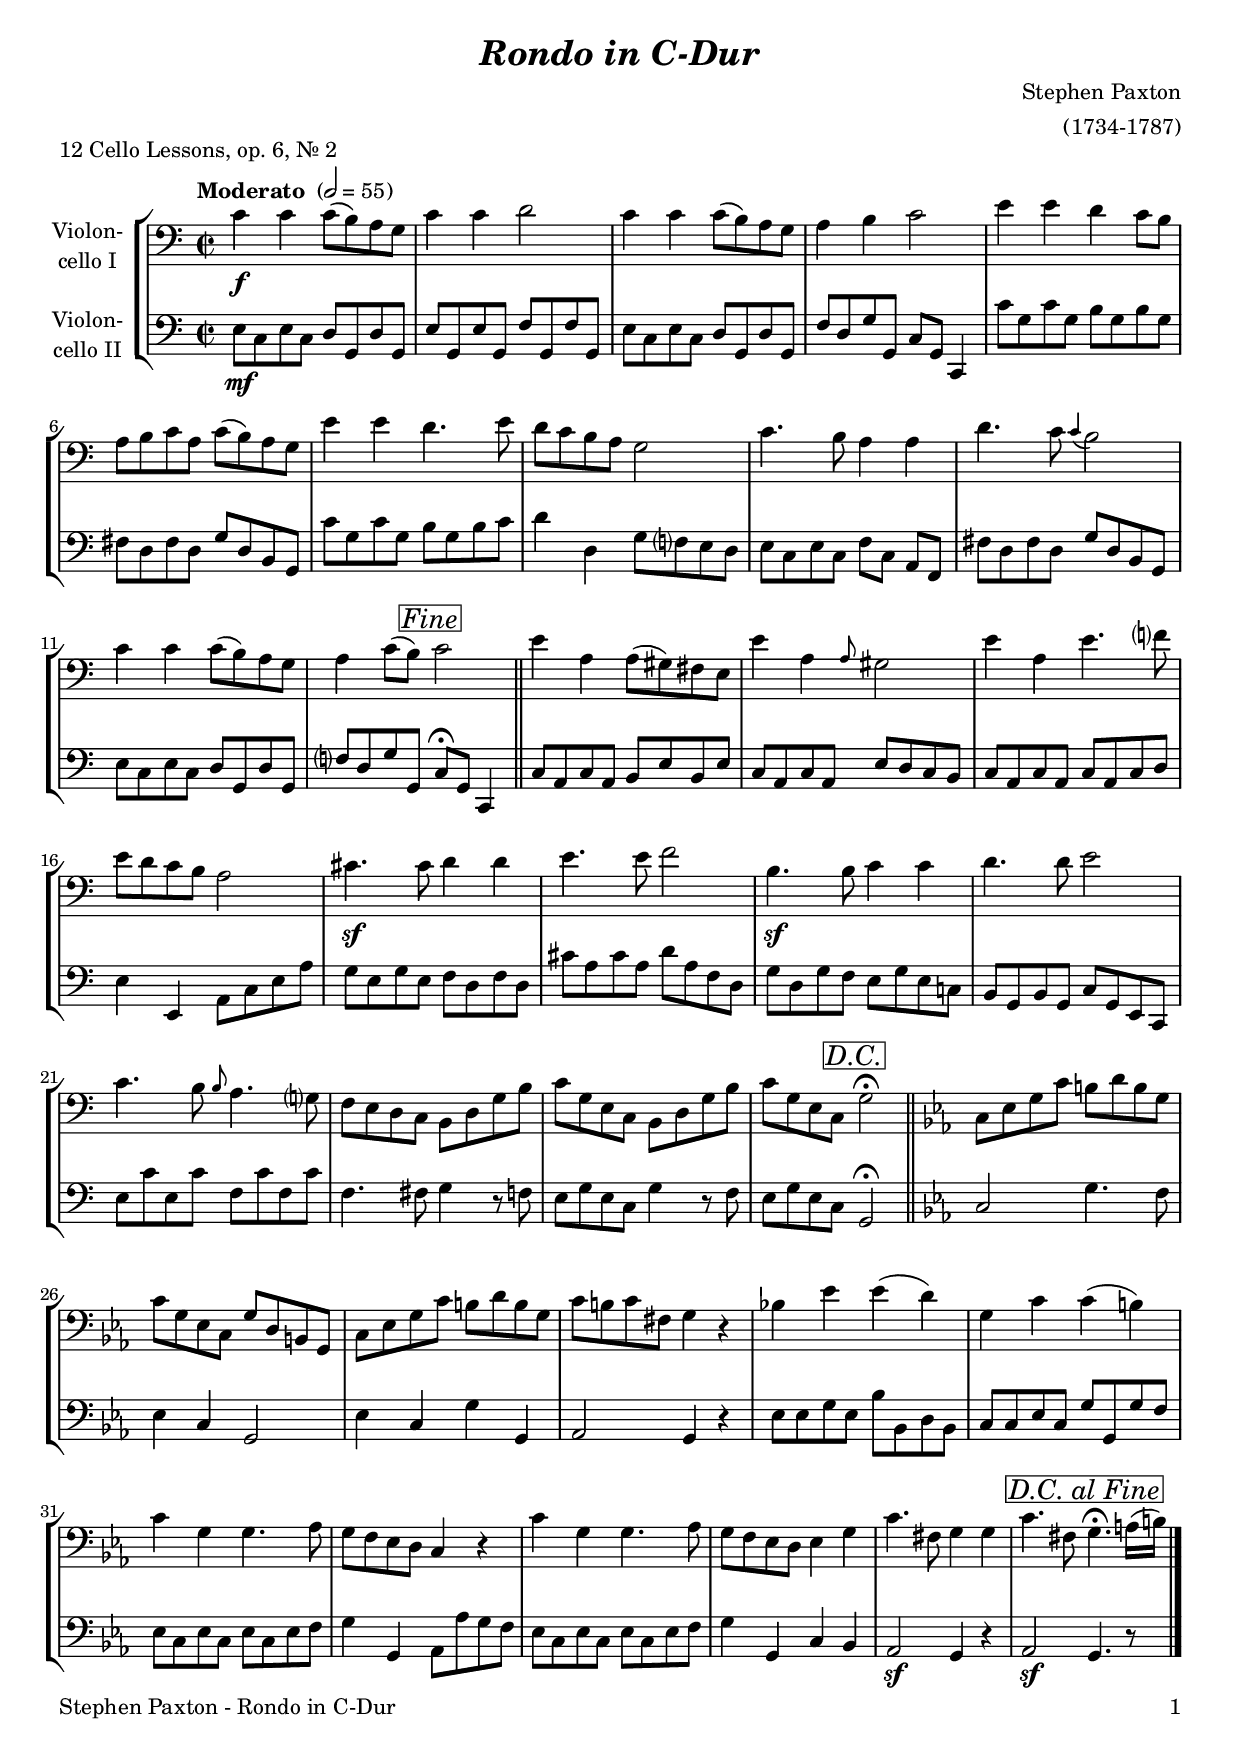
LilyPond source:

\version "2.20.2"
\include "deutsch.ly"
  
#(set-global-staff-size 19)

\header {
  title     = \markup \bold \italic "Rondo in C-Dur"
  composer  = "Stephen Paxton"
  arranger  = "(1734-1787)"
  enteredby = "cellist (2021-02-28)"
  piece     = "12 Cello Lessons, op. 6, Nr. 2"
}

voiceconsts = {
  \key c \major
  \time 2/2
  \clef "bass"
%  \numericTimeSignature
  \compressEmptyMeasures
  % Set default beaming for all staves
%  \set Timing.beamExceptions = #'()
%  \set Timing.baseMoment     = #(ly:make-moment 1 4)
%  \set Timing.beatStructure  = #'(1 1 1)
  \tempo "Moderato " 2=55
}

micl = "clarinet"
mifl = "flute"
miob = "oboe"
mifh = "french horn"
misx = "tenor sax"
mist = "string ensemble 1"
miba = "cello"

daca = \mark \markup \box \italic "D.C."
dcaf = \mark \markup \box \italic "D.C. al Fine"
dolc = \markup \italic "dolce"
fine = \mark \markup \box \italic "Fine"

va = \relative c' {
  \voiceconsts

  c4\f c c8( h) a g
  c4 c d2
  c4 c c8( h) a g
  a4 h c2
  e4 e d c8 h

  a h c a c( h) a g
  e'4 e d4. e8
  d c h a g2
  c4. h8 a4 a
  d4. c8 \appoggiatura c4 h2
  c4 c c8( h) a g
  a4 c8( h) \fine c2 \bar "||"

  e4 a, a8( gis) fis e
  e'4 a, \grace a8 gis2
  e'4 a, e'4. f?8
  e d c h a2
  cis4.\sf cis8 d4 d
  e4. e8 f2

  h,4.\sf h8 c4 c
  d4. d8 e2
  c4. h8 \grace h a4. g?8
  f e d c h d g h
  c g e c h d g h
  c g e c \daca g'2\fermata \bar "||" \key c \minor

  c,8 es g c h d h g
  c g es c g' d h g
  c es g c h d h g
  c h c fis, g4 r
  b! es es( d)
  g, c c( h)

  c g g4. as8
  g f es d c4 r
  c' g g4. as8
  g f es d es4 g
  c4. fis,8 g4 g
  c4. fis,8 \dcaf g4.\fermata a16( h) \bar "|."
}

vb = \relative c {
  \voiceconsts

  e8\mf c e c d g, d' g,
  e' g, e' g, f' g, f' g,
  e' c e c d g, d' g,
  f' d g g, c g c,4
  c''8 g c g h g h g

  fis d fis d g d h g
  c' g c g h g h c
  d4 d, g8 f? e d
  e c e c f c a[ f]
  fis' d fis d g d h g
  e' c e c d g, d' g,
  f'? d g g, \fine c\fermata g c,4 \bar "||"

  c'8 a c a h e h e
  c a c a e' d c h
  c a c a c a c d
  e4 e, a8 c e a
  g e g e f d f d
  cis' a cis a d a f d

  g d g f e g e c!
  h g h g c g e c
  e' c' e, c' f, c' f, c'
  f,4. fis8 g4 r8 f
  e g e c g'4 r8 f
  e g e c \daca g2\fermata \bar "||" \key c \minor

  c g'4. f8
  es4 c g2
  es'4 c g' g,
  as2 g4 r
  es'8 es g es b' b, d b
  c c es c g' g, g' f

  es c es c es c es f
  g4 g, as8 as' g f
  es c es c es c es f
  g4 g, c b
  as2\sf g4 r
  as2\sf \dcaf g4. r8 \bar "|."
}


music = \new StaffGroup <<
      \new Staff {
	\set Staff.midiInstrument = \miba
	\set Staff.instrumentName = \markup \center-column { "Violon-" "cello I" }
	\transpose c c { \va }
      }

      \new Staff {
	\set Staff.midiInstrument = \miba
	\set Staff.instrumentName = \markup \center-column { "Violon-" "cello II" }
	\transpose c c { \vb }
      }
>>

\book {
   \paper {
    print-page-number = ##t
    print-first-page-number = ##t
    ragged-last-bottom = ##f
    oddHeaderMarkup = \markup \null
    evenHeaderMarkup = \markup \null
    oddFooterMarkup = \markup {
      \fill-line {
        \on-the-fly #print-page-number-check-first
        "Stephen Paxton - Rondo in C-Dur" \fromproperty #'page:page-number-string
      }
    }
    evenFooterMarkup = \oddFooterMarkup
  } \score {
    \music
    \layout {}
  }

  \score {
    \unfoldRepeats \music

    \midi {
      \context {
        \Score
      }
    }
  }
}